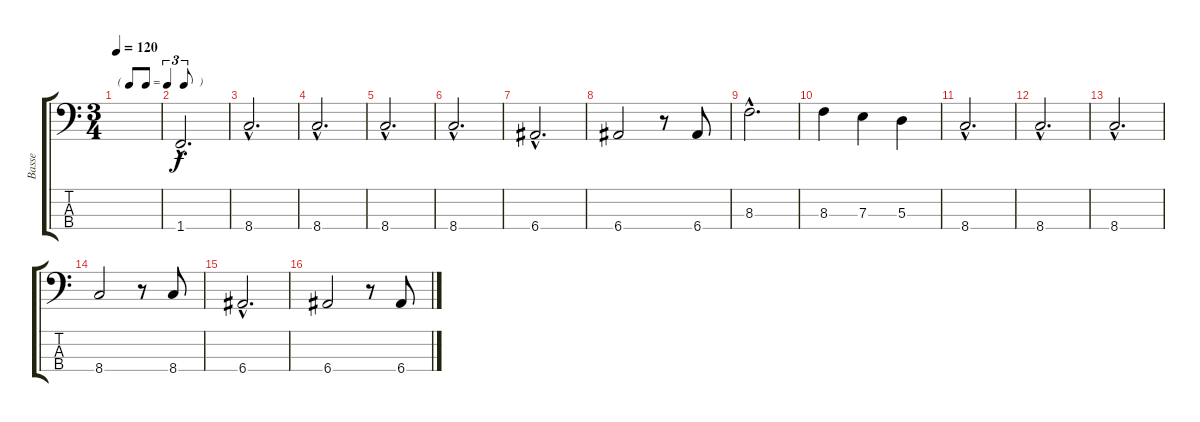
\track ("Basse" "Basse") {instrument acousticbass}
\staff {score tabs}
\tuning (G2 D2 A1 E1) {hide}
\ts (3 4)
\tf triplet8th
\tempo 120
\clef f4
\ks c
|
1.4{hac}.2{d} |
8.4{hac}.2{d} |
8.4{hac}.2{d} |
8.4{hac}.2{d} |
8.4{hac}.2{d} |
6.4{hac}.2{d} |
6.4.2 r.8 6.4.8 |
8.3{hac}.2{d} |
8.3.4 7.3.4 5.3.4 |
8.4{hac}.2{d} |
8.4{hac}.2{d} |
8.4{hac}.2{d} |
8.4.2 r.8 8.4.8 |
6.4{hac}.2{d} |
6.4.2 r.8 6.4.8
